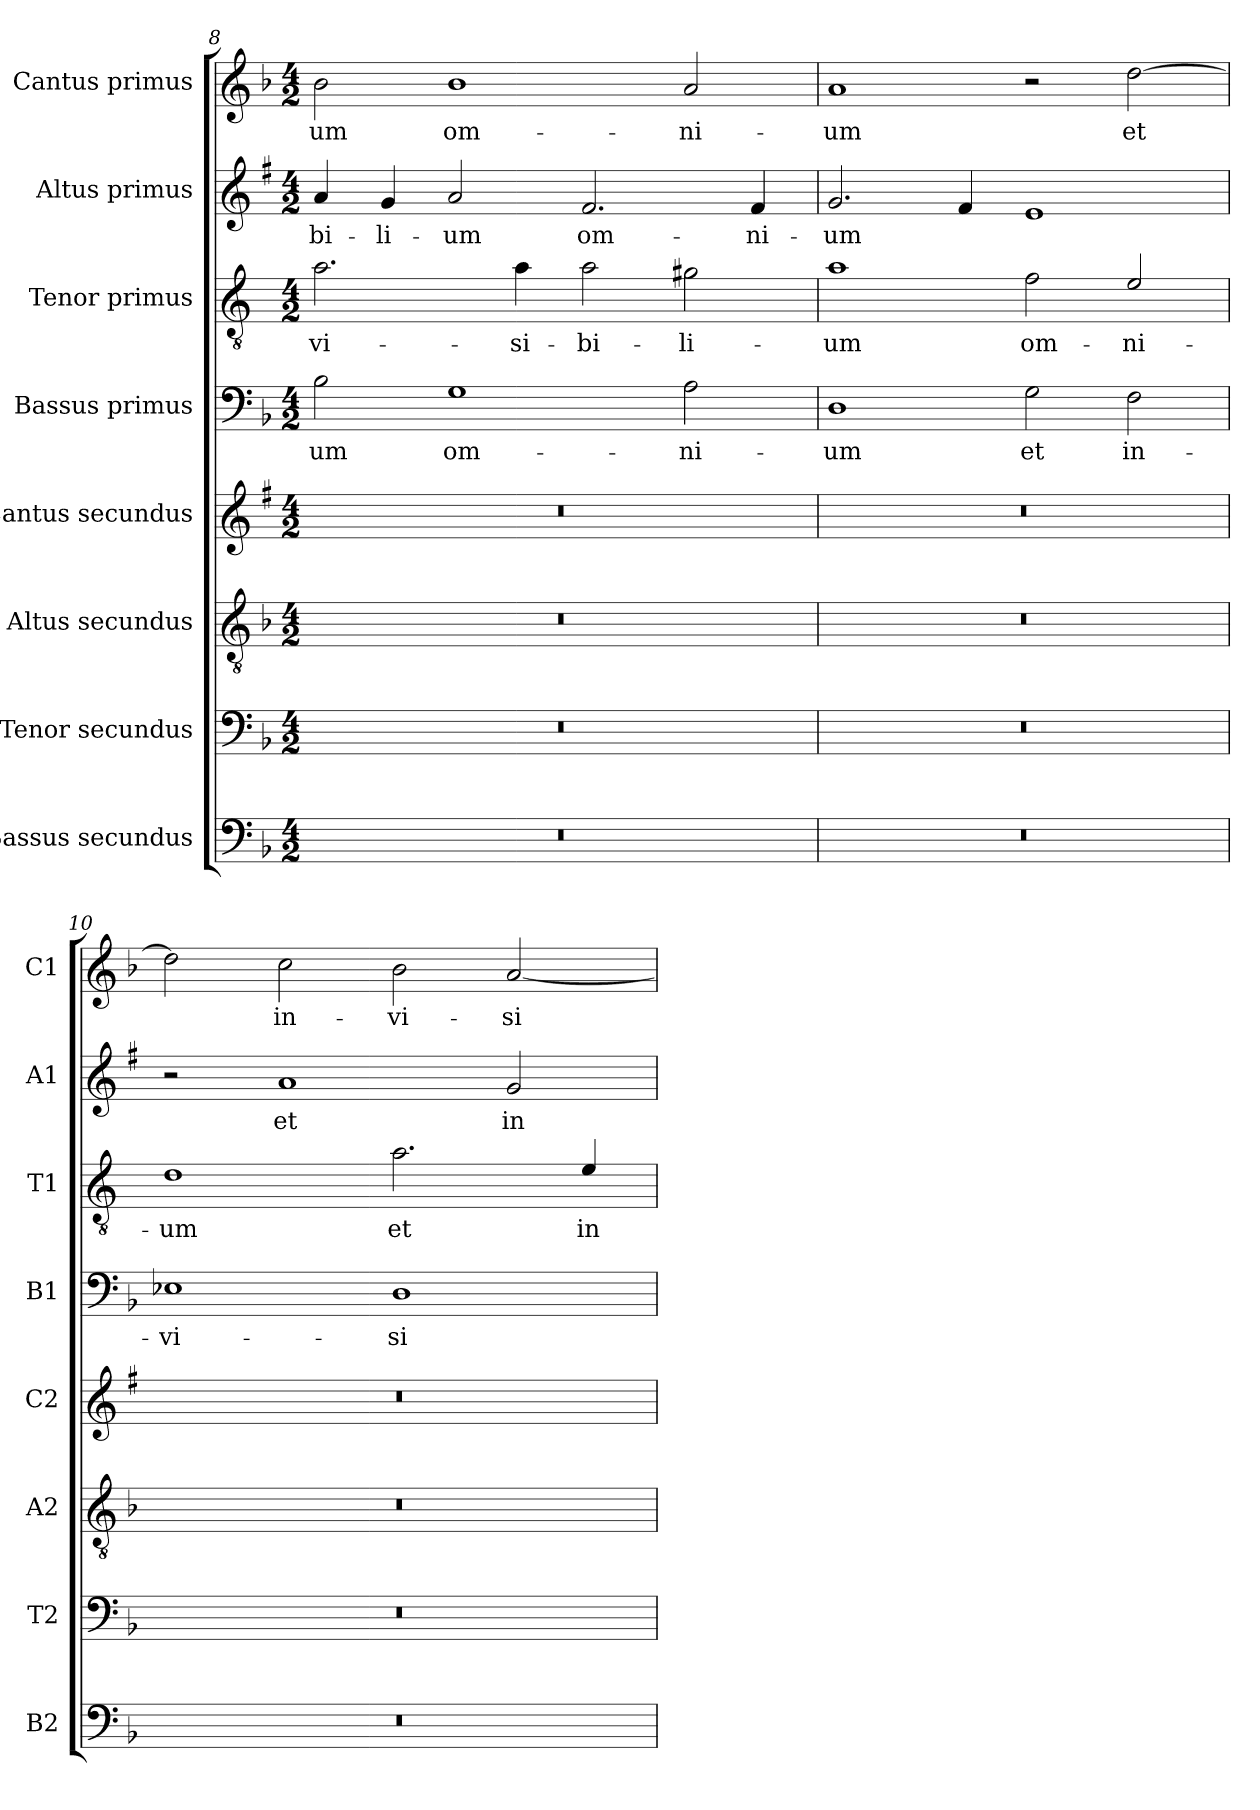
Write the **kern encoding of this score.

**kern	**kern	**kern	**kern	**kern	**text	**kern	**text	**kern	**text	**kern	**text
*part8	*part7	*part6	*part5	*part4	*part4	*part3	*part3	*part2	*part2	*part1	*part1
*staff8	*staff7	*staff6	*staff5	*staff4	*staff4	*staff3	*staff3	*staff2	*staff2	*staff1	*staff1
*I"Bassus secundus	*I"Tenor secundus	*I"Altus secundus	*I"Cantus secundus	*I"Bassus primus	*	*I"Tenor primus	*	*I"Altus primus	*	*I"Cantus primus	*
*I'B2	*I'T2	*I'A2	*I'C2	*I'B1	*	*I'T1	*	*I'A1	*	*I'C1	*
*clefF4	*clefF4	*clefGv2	*clefG2	*clefF4	*	*clefGv2	*	*clefG2	*	*clefG2	*
*	*	*	*ITrd1c2	*	*	*ITrd4c7	*	*ITrd1c2	*	*	*
*k[b-]	*k[b-]	*k[b-]	*k[b-]	*k[b-]	*	*k[b-]	*	*k[b-]	*	*k[b-]	*
*F:	*F:	*F:	*F:	*F:	*	*F:	*	*F:	*	*F:	*
*M4/2	*M4/2	*M4/2	*M4/2	*M4/2	*	*M4/2	*	*M4/2	*	*M4/2	*
=8	=8	=8	=8	=8	=8	=8	=8	=8	=8	=8	=8
!	!	!	!	!	!LO:LY:b	!	!LO:LY:b	!	!LO:LY:b	!	!LO:LY:b
0r	0r	0r	0r	2B-\	-um	2.d\	vi-	4g/	-bi-	2b-\	-um
!	!	!	!	!	!	!	!	!	!LO:LY:b	!	!
.	.	.	.	.	.	.	.	4f/	-li-	.	.
!	!	!	!	!	!LO:LY:b	!	!	!	!LO:LY:b	!	!LO:LY:b
.	.	.	.	1G	om-	.	.	2g/	-um	1b-	om-
!	!	!	!	!	!	!	!LO:LY:b	!	!	!	!
.	.	.	.	.	.	4d\	-si-	.	.	.	.
!	!	!	!	!	!	!	!LO:LY:b	!	!LO:LY:b	!	!
.	.	.	.	.	.	2d\	-bi-	2.e/	om-	.	.
!	!	!	!	!	!LO:LY:b	!	!LO:LY:b	!	!	!	!LO:LY:b
.	.	.	.	2A\	-ni-	2c#X\	-li-	.	.	2a/	-ni-
!	!	!	!	!	!	!	!	!	!LO:LY:b	!	!
.	.	.	.	.	.	.	.	4e/	-ni-	.	.
=9	=9	=9	=9	=9	=9	=9	=9	=9	=9	=9	=9
!	!	!	!	!	!LO:LY:b	!	!LO:LY:b	!	!LO:LY:b	!	!LO:LY:b
0r	0r	0r	0r	1D	-um	1d	-um	2.f/	-um	1a	-um
.	.	.	.	.	.	.	.	4e/	.	.	.
!	!	!	!	!	!LO:LY:b	!	!LO:LY:b	!	!	!	!
.	.	.	.	2G\	et	2B-\	om-	1d	.	2r	.
!	!	!	!	!	!LO:LY:b	!	!LO:LY:b	!	!	!	!LO:LY:b
.	.	.	.	2F\	in-	2A/	-ni-	.	.	[2dd\	et
!!LO:PB:g=z
=10	=10	=10	=10	=10	=10	=10	=10	=10	=10	=10	=10
!	!	!	!	!	!LO:LY:b	!	!LO:LY:b	!	!	!	!
0r	0r	0r	0r	1E-X	-vi-	1G	-um	2r	.	2dd\]	.
!	!	!	!	!	!	!	!	!	!LO:LY:b	!	!LO:LY:b
.	.	.	.	.	.	.	.	1g	et	2cc\	in-
!	!	!	!	!	!LO:LY:b	!	!LO:LY:b	!	!	!	!LO:LY:b
.	.	.	.	1D	-si-	2.d\	et	.	.	2b-\	-vi-
!	!	!	!	!	!	!	!	!	!LO:LY:b	!	!LO:LY:b
.	.	.	.	.	.	.	.	2f/	in-	[2a/	-si-
!	!	!	!	!	!	!	!LO:LY:b	!	!	!	!
.	.	.	.	.	.	4A/	in-	.	.	.	.
=	=	=	=	=	=	=	=	=	=	=	=
*-	*-	*-	*-	*-	*-	*-	*-	*-	*-	*-	*-
